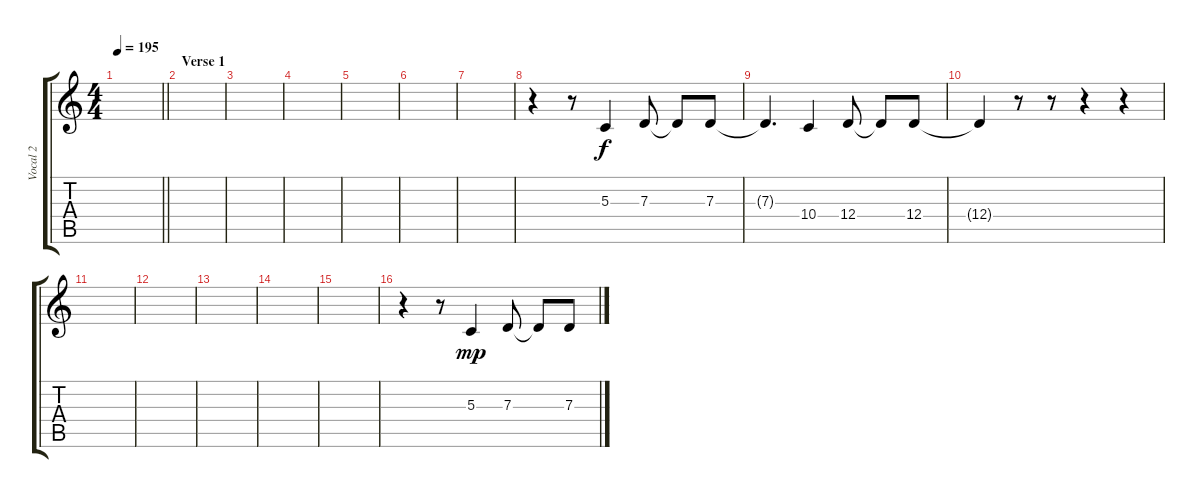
\track ("Vocal 2" "Vocal 2") {instrument oboe}
\staff {score tabs}
\tuning (E4 B3 G3 D3 A2 E2) {hide}
\ts (4 4)
\tempo 195
\clef g2
\barLineRight lightlight
\ks c
|
\section ("" "Verse 1")
|
|
|
|
|
|
r.4 r.8 5.3.4{balance 2} 7.3.8 7.3{t}.8 7.3.8 |
7.3{t}.4{d} 10.4.4{balance 14} 12.4.8 12.4{t}.8 12.4.8 |
12.4{t}.4{dy f} r.8 r.8 r.4 r.4 |
|
|
|
|
|
r.4 r.8 5.3.4{dy mp balance 2} 7.3.8 7.3{t}.8 7.3.8
